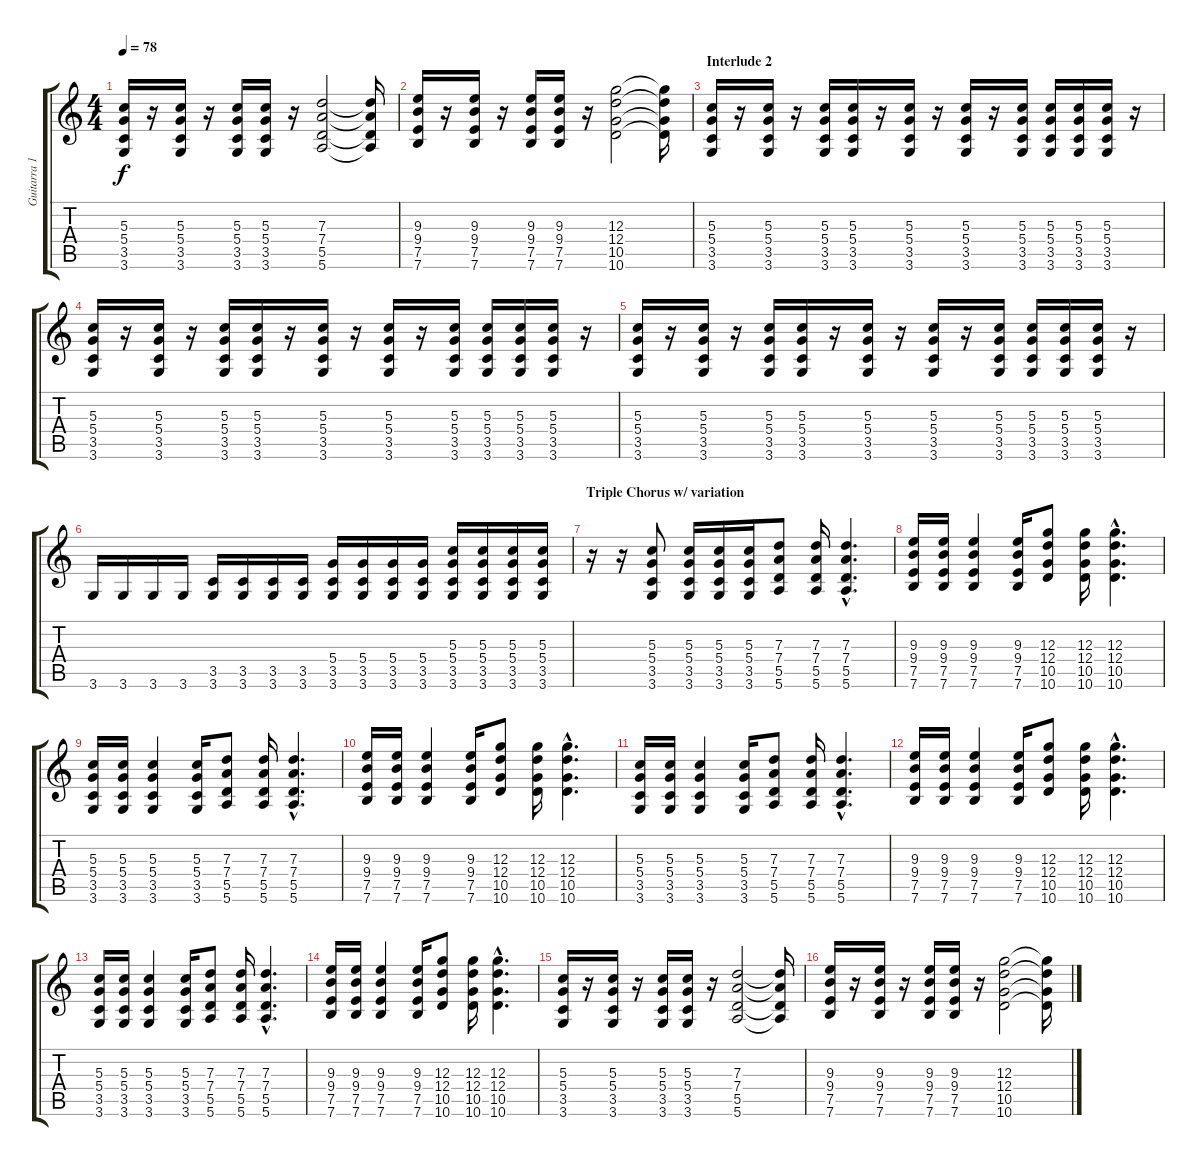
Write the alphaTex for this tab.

\track ("Guitarra 1" "Guitarra 1") {instrument acousticguitarsteel}
\staff {score tabs}
\tuning (E4 B3 G3 D3 A2 E2) {hide}
\ts (4 4)
\tempo 78
\clef g2
\ks c
(5.3 5.4 3.5 3.6).16{dy f} r.16 (5.3 5.4 3.5 3.6).16 r.16 (5.3 5.4 3.5 3.6).16 (5.3 5.4 3.5 3.6).16 r.16 (7.3 7.4 5.5 5.6).2 (7.3{t} 7.4{t} 5.5{t} 5.6{t}).16 |
(9.3 9.4 7.5 7.6).16 r.16 (9.3 9.4 7.5 7.6).16 r.16 (9.3 9.4 7.5 7.6).16 (9.3 9.4 7.5 7.6).16 r.16 (12.3 12.4 10.5 10.6).2 (12.3{t} 12.4{t} 10.5{t} 10.6{t}).16 |
\section ("" "Interlude 2")
(5.3 5.4 3.5 3.6).16 r.16 (5.3 5.4 3.5 3.6).16 r.16 (5.3 5.4 3.5 3.6).16 (5.3 5.4 3.5 3.6).16 r.16 (5.3 5.4 3.5 3.6).16 r.16 (5.3 5.4 3.5 3.6).16 r.16 (5.3 5.4 3.5 3.6).16 (5.3 5.4 3.5 3.6).16 (5.3 5.4 3.5 3.6).16 (5.3 5.4 3.5 3.6).16 r.16 |
(5.3 5.4 3.5 3.6).16 r.16 (5.3 5.4 3.5 3.6).16 r.16 (5.3 5.4 3.5 3.6).16 (5.3 5.4 3.5 3.6).16 r.16 (5.3 5.4 3.5 3.6).16 r.16 (5.3 5.4 3.5 3.6).16 r.16 (5.3 5.4 3.5 3.6).16 (5.3 5.4 3.5 3.6).16 (5.3 5.4 3.5 3.6).16 (5.3 5.4 3.5 3.6).16 r.16 |
(5.3 5.4 3.5 3.6).16 r.16 (5.3 5.4 3.5 3.6).16 r.16 (5.3 5.4 3.5 3.6).16 (5.3 5.4 3.5 3.6).16 r.16 (5.3 5.4 3.5 3.6).16 r.16 (5.3 5.4 3.5 3.6).16 r.16 (5.3 5.4 3.5 3.6).16 (5.3 5.4 3.5 3.6).16 (5.3 5.4 3.5 3.6).16 (5.3 5.4 3.5 3.6).16 r.16 |
3.6.16 3.6.16 3.6.16 3.6.16 (3.5 3.6).16 (3.5 3.6).16 (3.5 3.6).16 (3.5 3.6).16 (5.4 3.5 3.6).16 (5.4 3.5 3.6).16 (5.4 3.5 3.6).16 (5.4 3.5 3.6).16 (5.3 5.4 3.5 3.6).16 (5.3 5.4 3.5 3.6).16 (5.3 5.4 3.5 3.6).16 (5.3 5.4 3.5 3.6).16 |
\section ("" "Triple Chorus w/ variation")
r.16{instrument distortionguitar} r.16 (5.3 5.4 3.5 3.6).8 (5.3 5.4 3.5 3.6).16 (5.3 5.4 3.5 3.6).16 (5.3 5.4 3.5 3.6).16 (7.3 7.4 5.5 5.6).8 (7.3 7.4 5.5 5.6).16 (7.3{hac} 7.4{hac} 5.5{hac} 5.6{hac}).4{d} |
(9.3 9.4 7.5 7.6).16 (9.3 9.4 7.5 7.6).16 (9.3 9.4 7.5 7.6).4 (9.3 9.4 7.5 7.6).16 (12.3 12.4 10.5 10.6).8 (12.3 12.4 10.5 10.6).16 (12.3{hac} 12.4{hac} 10.5{hac} 10.6{hac}).4{d} |
(5.3 5.4 3.5 3.6).16 (5.3 5.4 3.5 3.6).16 (5.3 5.4 3.5 3.6).4 (5.3 5.4 3.5 3.6).16 (7.3 7.4 5.5 5.6).8 (7.3 7.4 5.5 5.6).16 (7.3{hac} 7.4{hac} 5.5{hac} 5.6{hac}).4{d} |
(9.3 9.4 7.5 7.6).16 (9.3 9.4 7.5 7.6).16 (9.3 9.4 7.5 7.6).4 (9.3 9.4 7.5 7.6).16 (12.3 12.4 10.5 10.6).8 (12.3 12.4 10.5 10.6).16 (12.3{hac} 12.4{hac} 10.5{hac} 10.6{hac}).4{d} |
(5.3 5.4 3.5 3.6).16 (5.3 5.4 3.5 3.6).16 (5.3 5.4 3.5 3.6).4 (5.3 5.4 3.5 3.6).16 (7.3 7.4 5.5 5.6).8 (7.3 7.4 5.5 5.6).16 (7.3{hac} 7.4{hac} 5.5{hac} 5.6{hac}).4{d} |
(9.3 9.4 7.5 7.6).16 (9.3 9.4 7.5 7.6).16 (9.3 9.4 7.5 7.6).4 (9.3 9.4 7.5 7.6).16 (12.3 12.4 10.5 10.6).8 (12.3 12.4 10.5 10.6).16 (12.3{hac} 12.4{hac} 10.5{hac} 10.6{hac}).4{d} |
(5.3 5.4 3.5 3.6).16 (5.3 5.4 3.5 3.6).16 (5.3 5.4 3.5 3.6).4 (5.3 5.4 3.5 3.6).16 (7.3 7.4 5.5 5.6).8 (7.3 7.4 5.5 5.6).16 (7.3{hac} 7.4{hac} 5.5{hac} 5.6{hac}).4{d} |
(9.3 9.4 7.5 7.6).16 (9.3 9.4 7.5 7.6).16 (9.3 9.4 7.5 7.6).4 (9.3 9.4 7.5 7.6).16 (12.3 12.4 10.5 10.6).8 (12.3 12.4 10.5 10.6).16 (12.3{hac} 12.4{hac} 10.5{hac} 10.6{hac}).4{d} |
(5.3 5.4 3.5 3.6).16 r.16 (5.3 5.4 3.5 3.6).16 r.16 (5.3 5.4 3.5 3.6).16 (5.3 5.4 3.5 3.6).16 r.16 (7.3 7.4 5.5 5.6).2 (7.3{t} 7.4{t} 5.5{t} 5.6{t}).16 |
(9.3 9.4 7.5 7.6).16 r.16 (9.3 9.4 7.5 7.6).16 r.16 (9.3 9.4 7.5 7.6).16 (9.3 9.4 7.5 7.6).16 r.16 (12.3 12.4 10.5 10.6).2 (12.3{t} 12.4{t} 10.5{t} 10.6{t}).16
